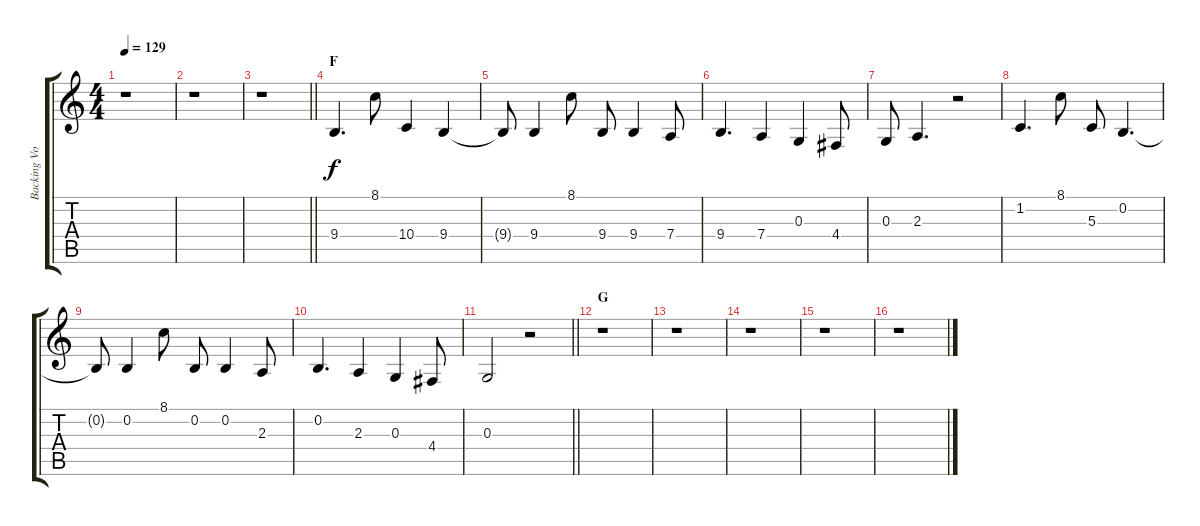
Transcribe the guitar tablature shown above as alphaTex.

\track ("Backing Vocal" "Backing Vo") {instrument pad1newage}
\staff {score tabs}
\tuning (E4 B3 G3 D3 A2 E2) {hide}
\ts (4 4)
\tempo 129
\clef g2
\ks c
r.1{dy f} |
r.1 |
\barLineRight lightlight
r.1 |
\section ("" "F")
9.4.4{d} 8.1.8 10.4.4 9.4.4 |
9.4{t}.8 9.4.4 8.1.8 9.4.8 9.4.4 7.4.8 |
9.4.4{d} 7.4.4 0.3.4 4.4.8 |
0.3.8 2.3.4{d} r.2 |
1.2.4{d} 8.1.8 5.3.8 0.2.4{d} |
0.2{t}.8 0.2.4 8.1.8 0.2.8 0.2.4 2.3.8 |
0.2.4{d} 2.3.4 0.3.4 4.4.8 |
\barLineRight lightlight
0.3.2 r.2 |
\section ("" "G")
r.1 |
r.1 |
r.1 |
r.1 |
r.1
